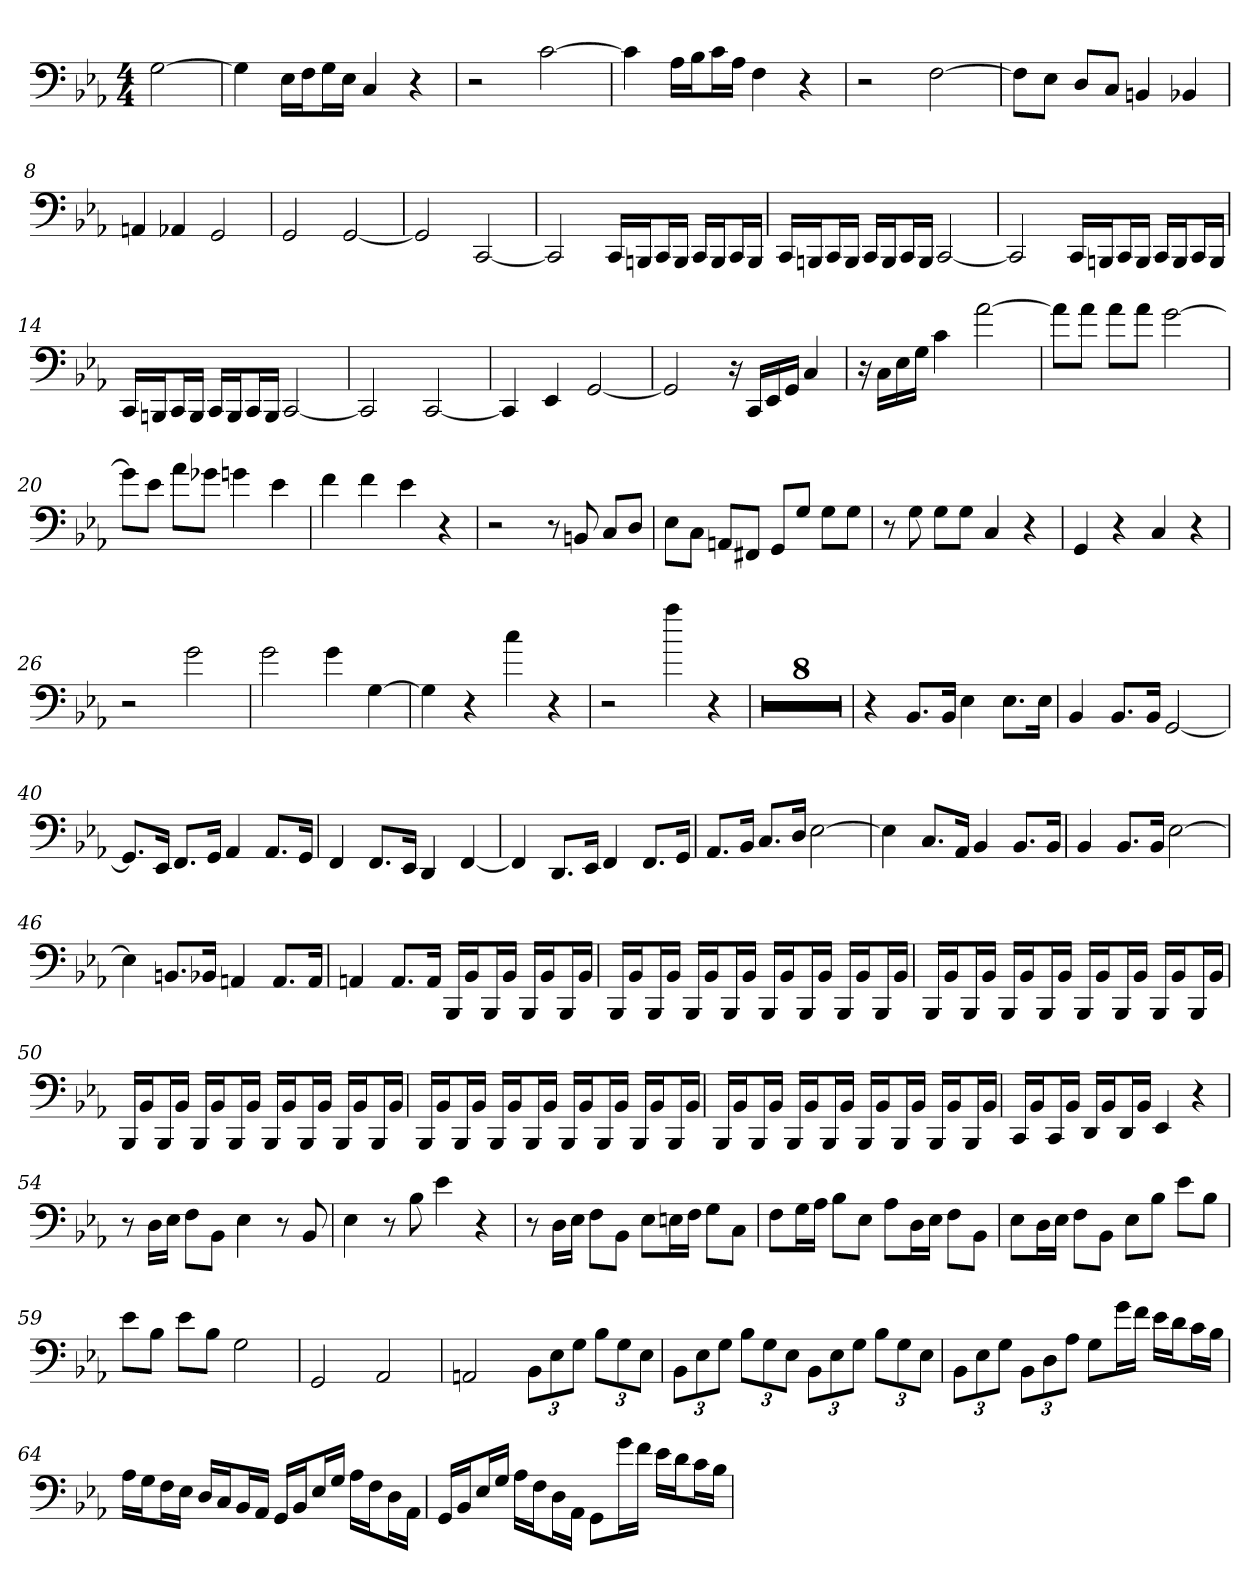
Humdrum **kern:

**kern
*part1
*staff1
*clefF4
*k[b-e-a-]
*E-:
*M4/4
=
[2G
=3
4G]
16E-\LL
16F\J
16G\L
16E-\JJ
4C
4r
=4
2r
[2c
=5
4c]
16A-\LL
16B-\J
16c\L
16A-\JJ
4F
4r
=6
2r
[2F
=7
8F\L]
8E-\J
8D/L
8C/J
4BBn
4BB-X
=8
4AAn
4AA-X
2GG
=9
2GG
[2GG
=10
2GG]
[2CC
=11
2CC]
16CC/LL
16BBBn/J
16CC/L
16BBB/JJ
16CC/LL
16BBB/J
16CC/L
16BBB/JJ
=12
16CC/LL
16BBBn/J
16CC/L
16BBB/JJ
16CC/LL
16BBB/J
16CC/L
16BBB/JJ
[2CC
=13
2CC]
16CC/LL
16BBBn/J
16CC/L
16BBB/JJ
16CC/LL
16BBB/J
16CC/L
16BBB/JJ
=14
16CC/LL
16BBBn/J
16CC/L
16BBB/JJ
16CC/LL
16BBB/J
16CC/L
16BBB/JJ
[2CC
=15
2CC]
[2CC
=16
4CC]
4EE-
[2GG
=17
2GG]
16r
16CC/LL
16EE-/
16GG/JJ
4C
=18
16r
16C\LL
16E-\
16G\JJ
4c
[2a-
=19
8a-\L]
8a-\J
8a-\L
8a-\J
[2g
=20
8g\L]
8e-\J
8a-\L
8g-X\J
4gn
4e-
=21
4f
4f
4e-
4r
=22
2r
8r
8BBn
8C/L
8D/J
=23
8E-\L
8C\J
8AAn/L
8FF#X/J
8GG/L
8G/J
8G\L
8G\J
=24
8r
8G
8G\L
8G\J
4C
4r
=25
4GG
4r
4C
4r
=26
2r
2g
=27
2g
4g
[4G
=28
4G]
4r
4cc
4r
=29
2r
4aa-
4r
=30
1r
=31
1r
=32
1r
=33
1r
=34
1r
=35
1r
=36
1r
=37
1r
=38
4r
8.BB-/L
16BB-/Jk
4E-
8.E-\L
16E-\Jk
=39
4BB-
8.BB-/L
16BB-/Jk
[2GG
=40
8.GG/L]
16EE-/Jk
8.FF/L
16GG/Jk
4AA-
8.AA-/L
16GG/Jk
=41
4FF
8.FF/L
16EE-/Jk
4DD
[4FF
=42
4FF]
8.DD/L
16EE-/Jk
4FF
8.FF/L
16GG/Jk
=43
8.AA-/L
16BB-/Jk
8.C/L
16D/Jk
[2E-
=44
4E-]
8.C/L
16AA-/Jk
4BB-
8.BB-/L
16BB-/Jk
=45
4BB-
8.BB-/L
16BB-/Jk
[2E-
=46
4E-]
8.BBn/L
16BB-X/Jk
4AAn
8.AA/L
16AA/Jk
=47
4AAn
8.AA/L
16AA/Jk
16BBB-/LL
16BB-/J
16BBB-/L
16BB-/JJ
16BBB-/LL
16BB-/J
16BBB-/L
16BB-/JJ
=48
16BBB-/LL
16BB-/J
16BBB-/L
16BB-/JJ
16BBB-/LL
16BB-/J
16BBB-/L
16BB-/JJ
16BBB-/LL
16BB-/J
16BBB-/L
16BB-/JJ
16BBB-/LL
16BB-/J
16BBB-/L
16BB-/JJ
=49
16BBB-/LL
16BB-/J
16BBB-/L
16BB-/JJ
16BBB-/LL
16BB-/J
16BBB-/L
16BB-/JJ
16BBB-/LL
16BB-/J
16BBB-/L
16BB-/JJ
16BBB-/LL
16BB-/J
16BBB-/L
16BB-/JJ
=50
16BBB-/LL
16BB-/J
16BBB-/L
16BB-/JJ
16BBB-/LL
16BB-/J
16BBB-/L
16BB-/JJ
16BBB-/LL
16BB-/J
16BBB-/L
16BB-/JJ
16BBB-/LL
16BB-/J
16BBB-/L
16BB-/JJ
=51
16BBB-/LL
16BB-/J
16BBB-/L
16BB-/JJ
16BBB-/LL
16BB-/J
16BBB-/L
16BB-/JJ
16BBB-/LL
16BB-/J
16BBB-/L
16BB-/JJ
16BBB-/LL
16BB-/J
16BBB-/L
16BB-/JJ
=52
16BBB-/LL
16BB-/J
16BBB-/L
16BB-/JJ
16BBB-/LL
16BB-/J
16BBB-/L
16BB-/JJ
16BBB-/LL
16BB-/J
16BBB-/L
16BB-/JJ
16BBB-/LL
16BB-/J
16BBB-/L
16BB-/JJ
=53
16CC/LL
16BB-/J
16CC/L
16BB-/JJ
16DD/LL
16BB-/J
16DD/L
16BB-/JJ
4EE-
4r
=54
8r
16D\LL
16E-\JJ
8F\L
8BB-\J
4E-
8r
8BB-
=55
4E-
8r
8B-
4e-
4r
=56
8r
16D\LL
16E-\JJ
8F\L
8BB-\J
8E-\L
16En\L
16F\JJ
8G\L
8C\J
=57
8F\L
16G\L
16A-\JJ
8B-\L
8E-\J
8A-\L
16D\L
16E-\JJ
8F\L
8BB-\J
=58
8E-\L
16D\L
16E-\JJ
8F\L
8BB-\J
8E-\L
8B-\J
8e-\L
8B-\J
=59
8e-\L
8B-\J
8e-\L
8B-\J
2G
=60
2GG
2AA-
=61
2AAn
12BB-\L
12E-\
12G\J
12B-\L
12G\
12E-\J
=62
12BB-\L
12E-\
12G\J
12B-\L
12G\
12E-\J
12BB-\L
12E-\
12G\J
12B-\L
12G\
12E-\J
=63
12BB-\L
12E-\
12G\J
12BB-\L
12D\
12A-\J
8G\L
16g\L
16f\JJ
16e-\LL
16d\J
16c\L
16B-\JJ
=64
16A-\LL
16G\J
16F\L
16E-\JJ
16D/LL
16C/J
16BB-/L
16AA-/JJ
16GG/LL
16BB-/J
16E-/L
16G/JJ
16A-\LL
16F\J
16D\L
16AA-\JJ
=65
16GG/LL
16BB-/J
16E-/L
16G/JJ
16A-\LL
16F\J
16D\L
16AA-\JJ
8GG\L
16g\L
16f\JJ
16e-\LL
16d\J
16c\L
16B-\JJ
=
*-
